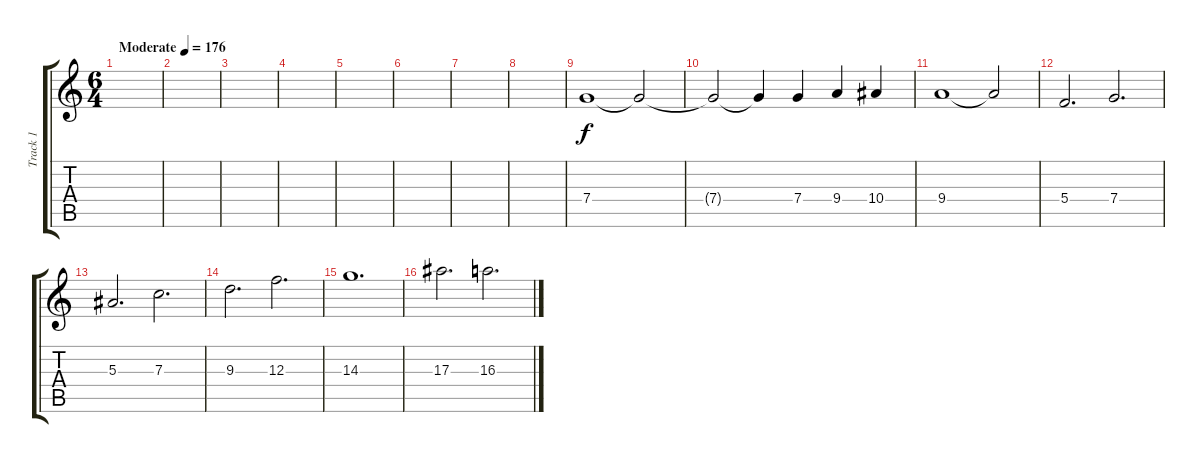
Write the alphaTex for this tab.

\track ("Track 1" "Track 1") {instrument distortionguitar}
\staff {score tabs}
\tuning (D4 A3 F3 C3 G2 C2) {hide}
\ts (6 4)
\tempo (176 "Moderate")
\clef g2
\ks c
|
|
|
|
|
|
|
|
7.4.1 7.4{t}.2 |
7.4{t}.2 7.4{t}.4 7.4.4 9.4.4 10.4.4 |
9.4.1 9.4{t}.2 |
5.4.2{d} 7.4.2{d} |
5.3.2{d} 7.3.2{d} |
9.3.2{d} 12.3.2{d} |
14.3.1{d} |
17.3.2{d} 16.3.2{d}
